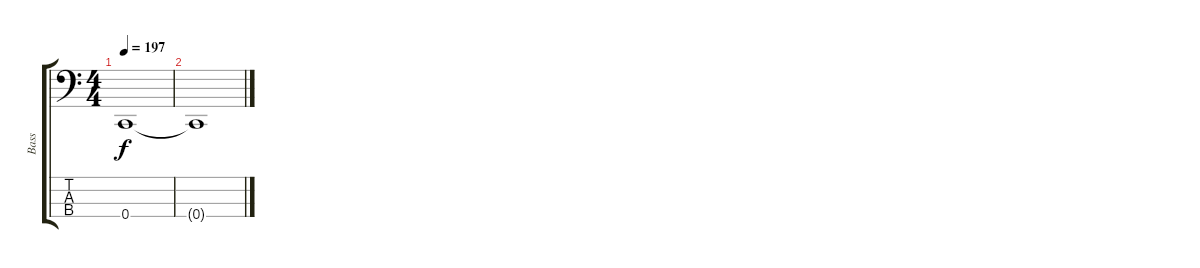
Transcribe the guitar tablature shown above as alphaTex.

\track ("Bass" "Bass") {instrument electricbasspick}
\staff {score tabs}
\tuning (F2 C2 G1 C1) {hide}
\ts (4 4)
\tempo 197
\clef f4
\ks c
0.4{t}.1{dy f volume 0} |
0.4{t}.1
